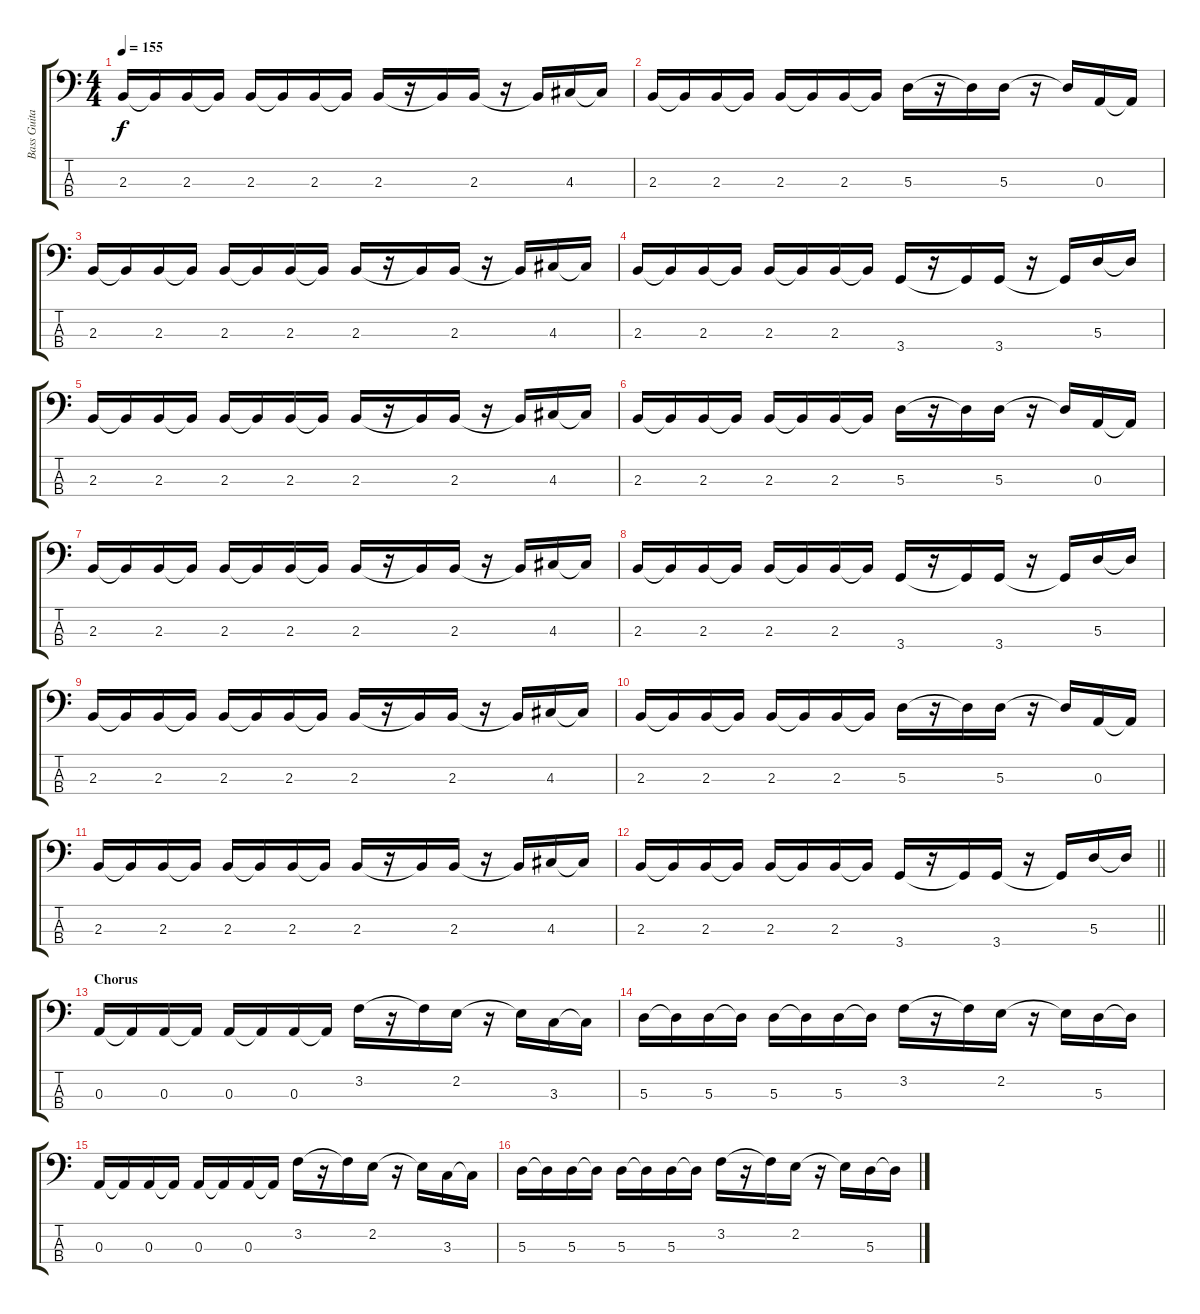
\track ("Bass Guitar" "Bass Guita") {instrument electricbasspick}
\staff {score tabs}
\tuning (G2 D2 A1 E1) {hide}
\ts (4 4)
\tempo 155
\clef f4
\ks c
2.3.16{dy f} 2.3{t}.16 2.3.16 2.3{t}.16 2.3.16 2.3{t}.16 2.3.16 2.3{t}.16 2.3.16 r.16 2.3{t}.16 2.3.16 r.16 2.3{t}.16 4.3.16 4.3{t}.16 |
2.3.16 2.3{t}.16 2.3.16 2.3{t}.16 2.3.16 2.3{t}.16 2.3.16 2.3{t}.16 5.3.16 r.16 5.3{t}.16 5.3.16 r.16 5.3{t}.16 0.3.16 0.3{t}.16 |
2.3.16 2.3{t}.16 2.3.16 2.3{t}.16 2.3.16 2.3{t}.16 2.3.16 2.3{t}.16 2.3.16 r.16 2.3{t}.16 2.3.16 r.16 2.3{t}.16 4.3.16 4.3{t}.16 |
2.3.16 2.3{t}.16 2.3.16 2.3{t}.16 2.3.16 2.3{t}.16 2.3.16 2.3{t}.16 3.4.16 r.16 3.4{t}.16 3.4.16 r.16 3.4{t}.16 5.3.16 5.3{t}.16 |
2.3.16 2.3{t}.16 2.3.16 2.3{t}.16 2.3.16 2.3{t}.16 2.3.16 2.3{t}.16 2.3.16 r.16 2.3{t}.16 2.3.16 r.16 2.3{t}.16 4.3.16 4.3{t}.16 |
2.3.16 2.3{t}.16 2.3.16 2.3{t}.16 2.3.16 2.3{t}.16 2.3.16 2.3{t}.16 5.3.16 r.16 5.3{t}.16 5.3.16 r.16 5.3{t}.16 0.3.16 0.3{t}.16 |
2.3.16 2.3{t}.16 2.3.16 2.3{t}.16 2.3.16 2.3{t}.16 2.3.16 2.3{t}.16 2.3.16 r.16 2.3{t}.16 2.3.16 r.16 2.3{t}.16 4.3.16 4.3{t}.16 |
2.3.16 2.3{t}.16 2.3.16 2.3{t}.16 2.3.16 2.3{t}.16 2.3.16 2.3{t}.16 3.4.16 r.16 3.4{t}.16 3.4.16 r.16 3.4{t}.16 5.3.16 5.3{t}.16 |
2.3.16 2.3{t}.16 2.3.16 2.3{t}.16 2.3.16 2.3{t}.16 2.3.16 2.3{t}.16 2.3.16 r.16 2.3{t}.16 2.3.16 r.16 2.3{t}.16 4.3.16 4.3{t}.16 |
2.3.16 2.3{t}.16 2.3.16 2.3{t}.16 2.3.16 2.3{t}.16 2.3.16 2.3{t}.16 5.3.16 r.16 5.3{t}.16 5.3.16 r.16 5.3{t}.16 0.3.16 0.3{t}.16 |
2.3.16 2.3{t}.16 2.3.16 2.3{t}.16 2.3.16 2.3{t}.16 2.3.16 2.3{t}.16 2.3.16 r.16 2.3{t}.16 2.3.16 r.16 2.3{t}.16 4.3.16 4.3{t}.16 |
\barLineRight lightlight
2.3.16 2.3{t}.16 2.3.16 2.3{t}.16 2.3.16 2.3{t}.16 2.3.16 2.3{t}.16 3.4.16 r.16 3.4{t}.16 3.4.16 r.16 3.4{t}.16 5.3.16 5.3{t}.16 |
\section ("" "Chorus")
0.3.16 0.3{t}.16 0.3.16 0.3{t}.16 0.3.16 0.3{t}.16 0.3.16 0.3{t}.16 3.2.16 r.16 3.2{t}.16 2.2.16 r.16 2.2{t}.16 3.3.16 3.3{t}.16 |
5.3.16 5.3{t}.16 5.3.16 5.3{t}.16 5.3.16 5.3{t}.16 5.3.16 5.3{t}.16 3.2.16 r.16 3.2{t}.16 2.2.16 r.16 2.2{t}.16 5.3.16 5.3{t}.16 |
0.3.16 0.3{t}.16 0.3.16 0.3{t}.16 0.3.16 0.3{t}.16 0.3.16 0.3{t}.16 3.2.16 r.16 3.2{t}.16 2.2.16 r.16 2.2{t}.16 3.3.16 3.3{t}.16 |
5.3.16 5.3{t}.16 5.3.16 5.3{t}.16 5.3.16 5.3{t}.16 5.3.16 5.3{t}.16 3.2.16 r.16 3.2{t}.16 2.2.16 r.16 2.2{t}.16 5.3.16 5.3{t}.16
